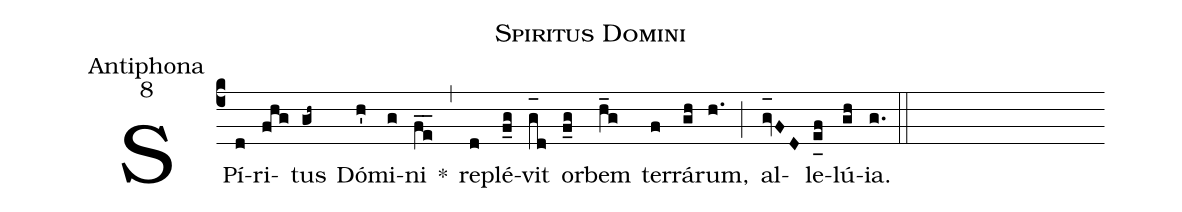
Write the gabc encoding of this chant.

name:Spiritus Domini;
office-part:Antiphona;
mode:8;
%%
(c4) SPí(d)ri(fhg)tus(gh~) Dó(h')mi(g)ni(fe__) *(,) re(d)plé(f_g)vit(g_[oh:h]d) or(f_g)bem(h_g) ter(f)rá(gh)rum,(h.) (;) al(gv_[oh:h]FD)le(e_[uh:l]f)lú(gh){ia}.(g.) (::)
